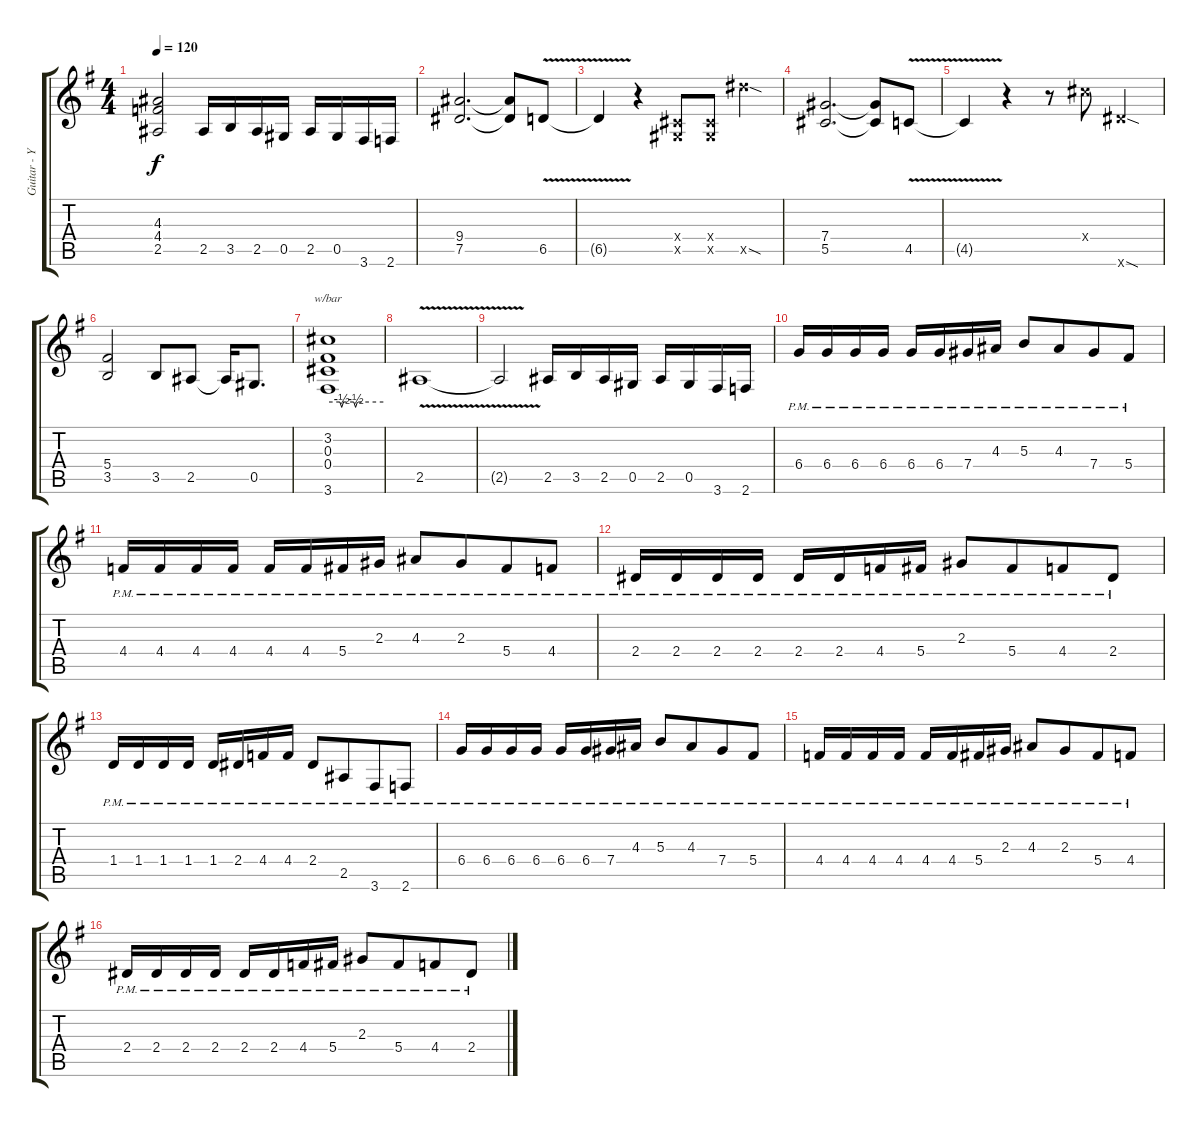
\track ("Guitar - Yngwie J. Malmsteen" "Guitar - Y") {instrument overdrivenguitar}
\staff {score tabs}
\tuning (Eb4 Bb3 Gb3 Db3 Ab2 Eb2) {hide}
\ts (4 4)
\tempo 120
\clef g2
\ks eminor
(4.3 4.4 2.5).2{dy f} 2.5.16 3.5.16 2.5.16 0.5.16 2.5.16 0.5.16 3.6.16 2.6.16 |
(9.4 7.5).2{d} (9.4{t} 7.5{t}).8 6.5{v}.8 |
6.5{t}.4 r.4 (0.4{x} 0.5{x}).8 (0.4{x} 0.5{x}).8 19.5{sod x}.4 |
(7.4 5.5).2{d} (7.4{t} 5.5{t}).8 4.5{v}.8 |
4.5{t}.4 r.4 r.8 12.4{x}.8 12.6{sod x}.4 |
(5.4 3.5).2 3.5.8 2.5.8 2.5{t}.16 0.5.8{d} |
(3.2 0.3 0.4 3.6).1{tbe (custom default 0 0 13 0 15 -2 17 0 28 0 30 -2 32 0 60 0)} |
2.5{v}.1 |
2.5{t}.2 2.5.16 3.5.16 2.5.16 0.5.16 2.5.16 0.5.16 3.6.16 2.6.16 |
6.4{pm}.16 6.4{pm}.16 6.4{pm}.16 6.4{pm}.16 6.4{pm}.16 6.4{pm}.16 7.4{pm}.16 4.3{pm}.16 5.3{pm}.8 4.3{pm}.8{beam merge} 7.4{pm}.8 5.4{pm}.8 |
4.4{pm}.16 4.4{pm}.16 4.4{pm}.16 4.4{pm}.16 4.4{pm}.16 4.4{pm}.16 5.4{pm}.16 2.3{pm}.16 4.3{pm}.8 2.3{pm}.8{beam merge} 5.4{pm}.8 4.4{pm}.8 |
2.4{pm}.16 2.4{pm}.16 2.4{pm}.16 2.4{pm}.16 2.4{pm}.16 2.4{pm}.16 4.4{pm}.16 5.4{pm}.16 2.3{pm}.8 5.4{pm}.8{beam merge} 4.4{pm}.8 2.4{pm}.8 |
1.4{pm}.16 1.4{pm}.16 1.4{pm}.16 1.4{pm}.16 1.4{pm}.16 2.4{pm}.16 4.4{pm}.16 4.4{pm}.16 2.4{pm}.8 2.5{pm}.8{beam merge} 3.6{pm}.8 2.6{pm}.8 |
6.4{pm}.16 6.4{pm}.16 6.4{pm}.16 6.4{pm}.16 6.4{pm}.16 6.4{pm}.16 7.4{pm}.16 4.3{pm}.16 5.3{pm}.8 4.3{pm}.8{beam merge} 7.4{pm}.8 5.4{pm}.8 |
4.4{pm}.16 4.4{pm}.16 4.4{pm}.16 4.4{pm}.16 4.4{pm}.16 4.4{pm}.16 5.4{pm}.16 2.3{pm}.16 4.3{pm}.8 2.3{pm}.8{beam merge} 5.4{pm}.8 4.4{pm}.8 |
2.4{pm}.16 2.4{pm}.16 2.4{pm}.16 2.4{pm}.16 2.4{pm}.16 2.4{pm}.16 4.4{pm}.16 5.4{pm}.16 2.3{pm}.8 5.4{pm}.8{beam merge} 4.4{pm}.8 2.4{pm}.8
